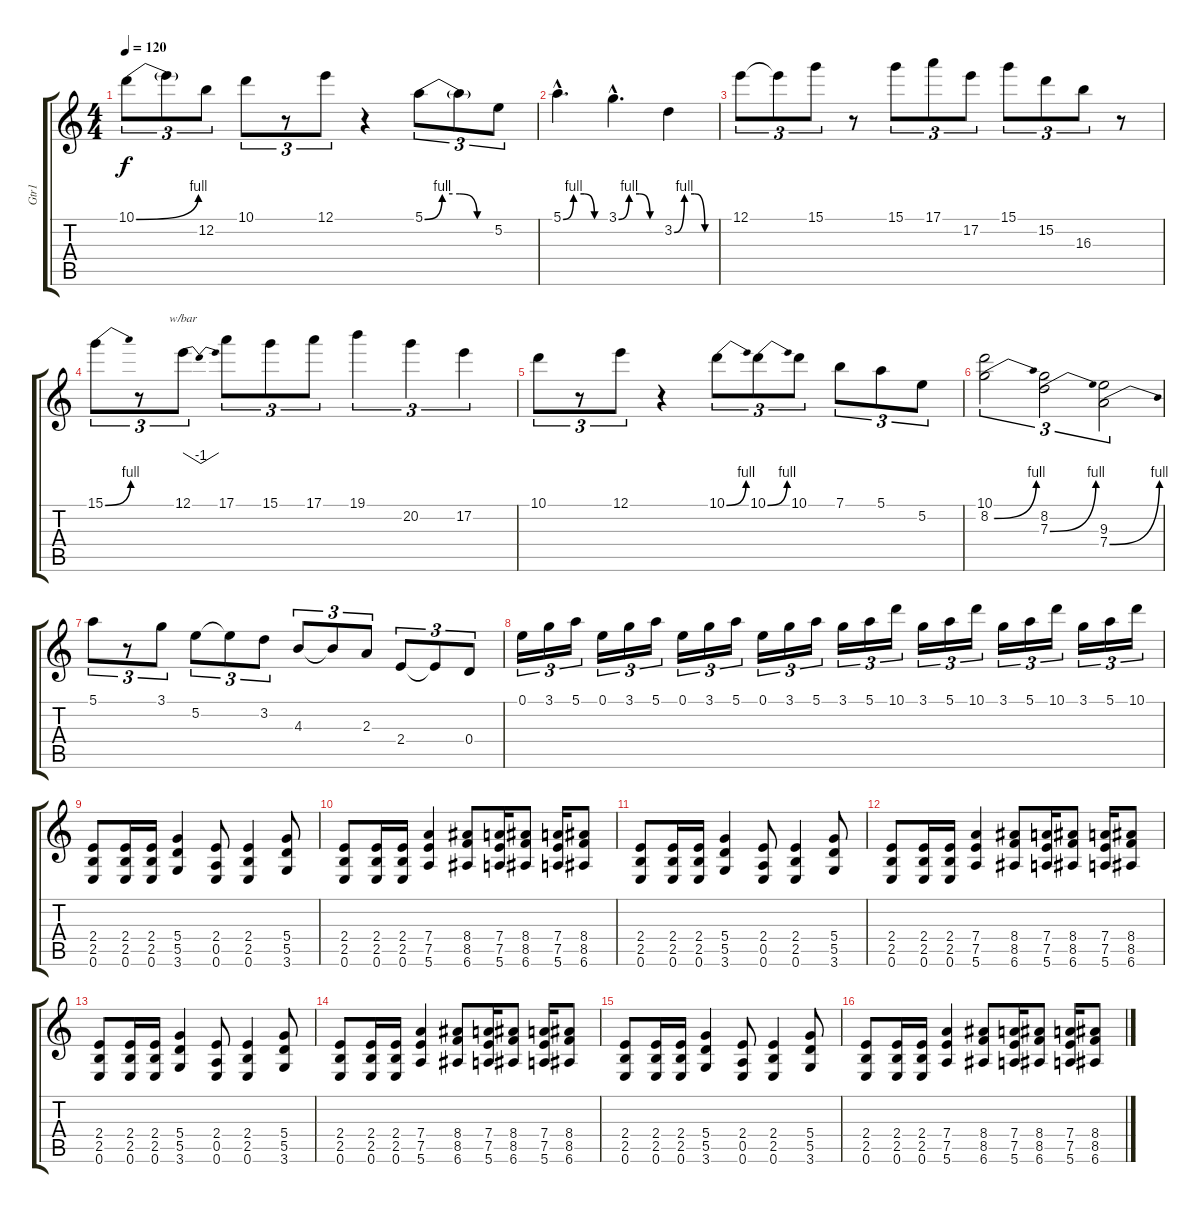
\track ("Gtr1" "Gtr1") {instrument distortionguitar}
\staff {score tabs}
\tuning (E4 B3 G3 D3 A2 E2) {hide}
\ts (4 4)
\tempo 120
\clef g2
\ks c
10.1{be (bend 0 0 60 4)}.8{tu (3 2) dy f instrument distortionguitar} 10.1{t}.8{tu (3 2)} 12.2.8{tu (3 2)} 10.1.8{tu (3 2)} r.8{tu (3 2)} 12.1.8{tu (3 2)} r.4 5.1{be (custom 0 0 15 4 30 4 45 0 60 0)}.8{tu (3 2)} 5.1{t}.8{tu (3 2)} 5.2.8{tu (3 2)} |
5.1{be (custom 0 0 15 4 30 4 45 0 60 0) hac}.4{d} 3.1{be (custom 0 0 15 4 30 4 45 0 60 0) hac}.4{d} 3.2{be (custom 0 0 15 4 30 4 45 0 60 0)}.4 |
12.1.8{tu (3 2)} 12.1{t}.8{tu (3 2)} 15.1.8{tu (3 2)} r.8 15.1.8{tu (3 2)} 17.1.8{tu (3 2)} 17.2.8{tu (3 2)} 15.1.8{tu (3 2)} 15.2.8{tu (3 2)} 16.3.8{tu (3 2)} r.8 |
15.1{be (bend 0 0 60 4)}.8{tu (3 2)} r.8{tu (3 2)} 12.1.8{tu (3 2) tbe (dip default 0 0 30 -4 60 0)} 17.1.8{tu (3 2)} 15.1.8{tu (3 2)} 17.1.8{tu (3 2)} 19.1.4{tu (3 2)} 20.2.4{tu (3 2)} 17.2.4{tu (3 2)} |
10.1.8{tu (3 2)} r.8{tu (3 2)} 12.1.8{tu (3 2)} r.4 10.1{be (bend 0 0 60 4)}.8{tu (3 2)} 10.1{be (bend 0 0 60 4)}.8{tu (3 2)} 10.1.8{tu (3 2)} 7.1.8{tu (3 2)} 5.1.8{tu (3 2)} 5.2.8{tu (3 2)} |
(10.1 8.2{be (bend 0 0 60 4)}).2{tu (3 2)} (8.2 7.3{be (bend 0 0 60 4)}).2{tu (3 2)} (9.3 7.4{be (bend 0 0 60 4)}).2{tu (3 2)} |
5.1.8{tu (3 2)} r.8{tu (3 2)} 3.1.8{tu (3 2)} 5.2.8{tu (3 2)} 5.2{t}.8{tu (3 2)} 3.2.8{tu (3 2)} 4.3.8{tu (3 2)} 4.3{t}.8{tu (3 2)} 2.3.8{tu (3 2)} 2.4.8{tu (3 2)} 2.4{t}.8{tu (3 2)} 0.4.8{tu (3 2)} |
0.1.16{tu (3 2)} 3.1.16{tu (3 2)} 5.1.16{tu (3 2)} 0.1.16{tu (3 2)} 3.1.16{tu (3 2)} 5.1.16{tu (3 2)} 0.1.16{tu (3 2)} 3.1.16{tu (3 2)} 5.1.16{tu (3 2)} 0.1.16{tu (3 2)} 3.1.16{tu (3 2)} 5.1.16{tu (3 2)} 3.1.16{tu (3 2)} 5.1.16{tu (3 2)} 10.1.16{tu (3 2)} 3.1.16{tu (3 2)} 5.1.16{tu (3 2)} 10.1.16{tu (3 2)} 3.1.16{tu (3 2)} 5.1.16{tu (3 2)} 10.1.16{tu (3 2)} 3.1.16{tu (3 2)} 5.1.16{tu (3 2)} 10.1.16{tu (3 2)} |
(2.4 2.5 0.6).8 (2.4 2.5 0.6).16 (2.4 2.5 0.6).16 (5.4 5.5 3.6).4 (2.4 0.5 0.6).8 (2.4 2.5 0.6).4 (5.4 5.5 3.6).8 |
(2.4 2.5 0.6).8 (2.4 2.5 0.6).16 (2.4 2.5 0.6).16 (7.4 7.5 5.6).4 (8.4 8.5 6.6).8 (7.4 7.5 5.6).16 (8.4 8.5 6.6).8 (7.4 7.5 5.6).16 (8.4 8.5 6.6).8 |
(2.4 2.5 0.6).8 (2.4 2.5 0.6).16 (2.4 2.5 0.6).16 (5.4 5.5 3.6).4 (2.4 0.5 0.6).8 (2.4 2.5 0.6).4 (5.4 5.5 3.6).8 |
(2.4 2.5 0.6).8 (2.4 2.5 0.6).16 (2.4 2.5 0.6).16 (7.4 7.5 5.6).4 (8.4 8.5 6.6).8 (7.4 7.5 5.6).16 (8.4 8.5 6.6).8 (7.4 7.5 5.6).16 (8.4 8.5 6.6).8 |
(2.4 2.5 0.6).8 (2.4 2.5 0.6).16 (2.4 2.5 0.6).16 (5.4 5.5 3.6).4 (2.4 0.5 0.6).8 (2.4 2.5 0.6).4 (5.4 5.5 3.6).8 |
(2.4 2.5 0.6).8 (2.4 2.5 0.6).16 (2.4 2.5 0.6).16 (7.4 7.5 5.6).4 (8.4 8.5 6.6).8 (7.4 7.5 5.6).16 (8.4 8.5 6.6).8 (7.4 7.5 5.6).16 (8.4 8.5 6.6).8 |
(2.4 2.5 0.6).8 (2.4 2.5 0.6).16 (2.4 2.5 0.6).16 (5.4 5.5 3.6).4 (2.4 0.5 0.6).8 (2.4 2.5 0.6).4 (5.4 5.5 3.6).8 |
(2.4 2.5 0.6).8 (2.4 2.5 0.6).16 (2.4 2.5 0.6).16 (7.4 7.5 5.6).4 (8.4 8.5 6.6).8 (7.4 7.5 5.6).16 (8.4 8.5 6.6).8 (7.4 7.5 5.6).16 (8.4 8.5 6.6).8
